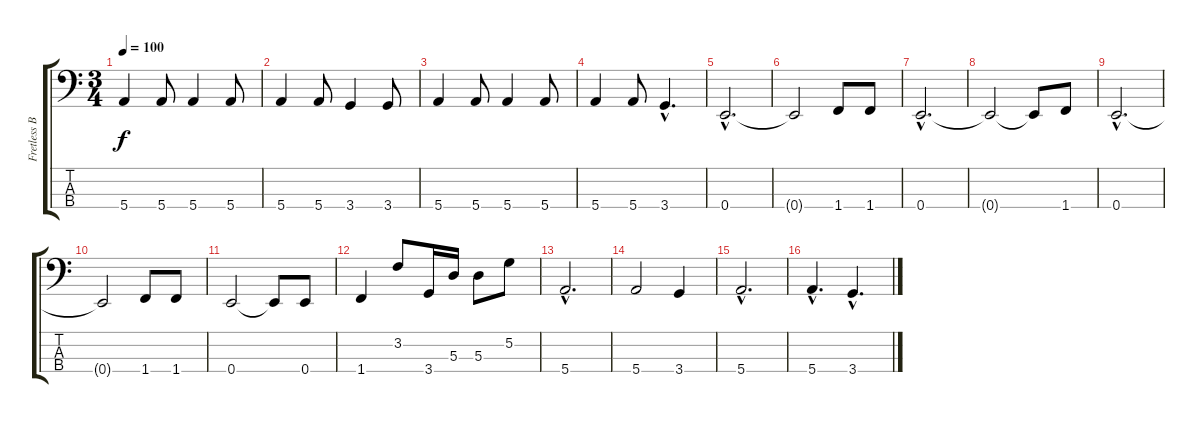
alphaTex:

\track ("Fretless Bass" "Fretless B") {instrument fretlessbass}
\staff {score tabs}
\tuning (G2 D2 A1 E1) {hide}
\ts (3 4)
\tempo 100
\clef f4
\ks c
5.4.4{dy f} 5.4.8 5.4.4 5.4.8 |
5.4.4 5.4.8 3.4.4 3.4.8 |
5.4.4 5.4.8 5.4.4 5.4.8 |
5.4.4 5.4.8 3.4{hac}.4{d} |
0.4{hac}.2{d} |
0.4{t}.2 1.4.8 1.4.8 |
0.4{hac}.2{d} |
0.4{t}.2 0.4{t}.8 1.4.8 |
0.4{hac}.2{d} |
0.4{t}.2 1.4.8 1.4.8 |
0.4.2 0.4{t}.8 0.4.8 |
1.4.4 3.2.8 3.4.16 5.3.16 5.3.8 5.2.8 |
5.4{hac}.2{d} |
5.4.2 3.4.4 |
5.4{hac}.2{d} |
5.4{hac}.4{d} 3.4{hac}.4{d}
